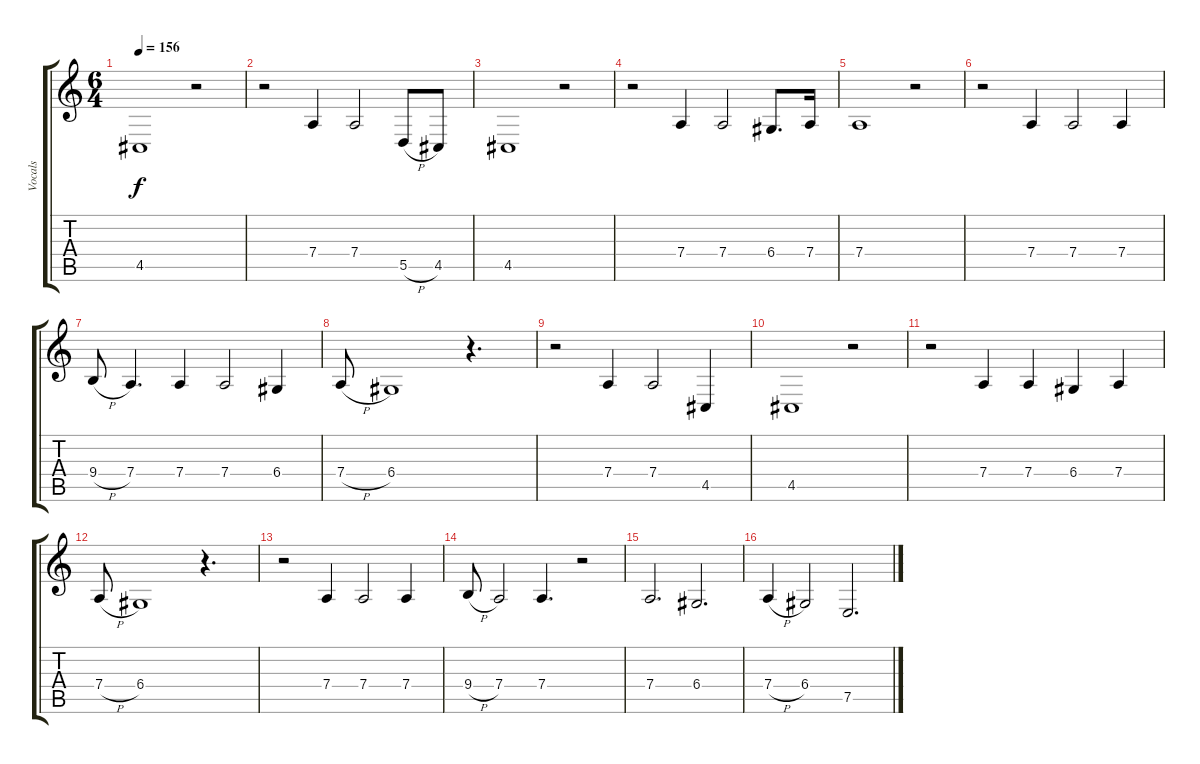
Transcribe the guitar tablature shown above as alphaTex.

\track ("Vocals" "Vocals") {instrument sopranosax}
\staff {score tabs}
\tuning (E4 B3 G3 D3 A2 E2) {hide}
\ts (6 4)
\tempo 156
\clef g2
\ks c
4.5.1{dy f} r.2 |
r.2 7.4.4 7.4.2 5.5{h}.8 4.5.8 |
4.5.1 r.2 |
r.2 7.4.4 7.4.2 6.4.8{d} 7.4.16 |
7.4.1 r.2 |
r.2 7.4.4 7.4.2 7.4.4 |
9.4{h}.8 7.4.4{d} 7.4.4 7.4.2 6.4.4 |
7.4{h}.8 6.4.1 r.4{d} |
r.2 7.4.4 7.4.2 4.5.4 |
4.5.1 r.2 |
r.2 7.4.4 7.4.4 6.4.4 7.4.4 |
7.4{h}.8 6.4.1 r.4{d} |
r.2 7.4.4 7.4.2 7.4.4 |
9.4{h}.8 7.4.2 7.4.4{d} r.2 |
7.4.2{d} 6.4.2{d} |
7.4{h}.4 6.4.2 7.5.2{d}
